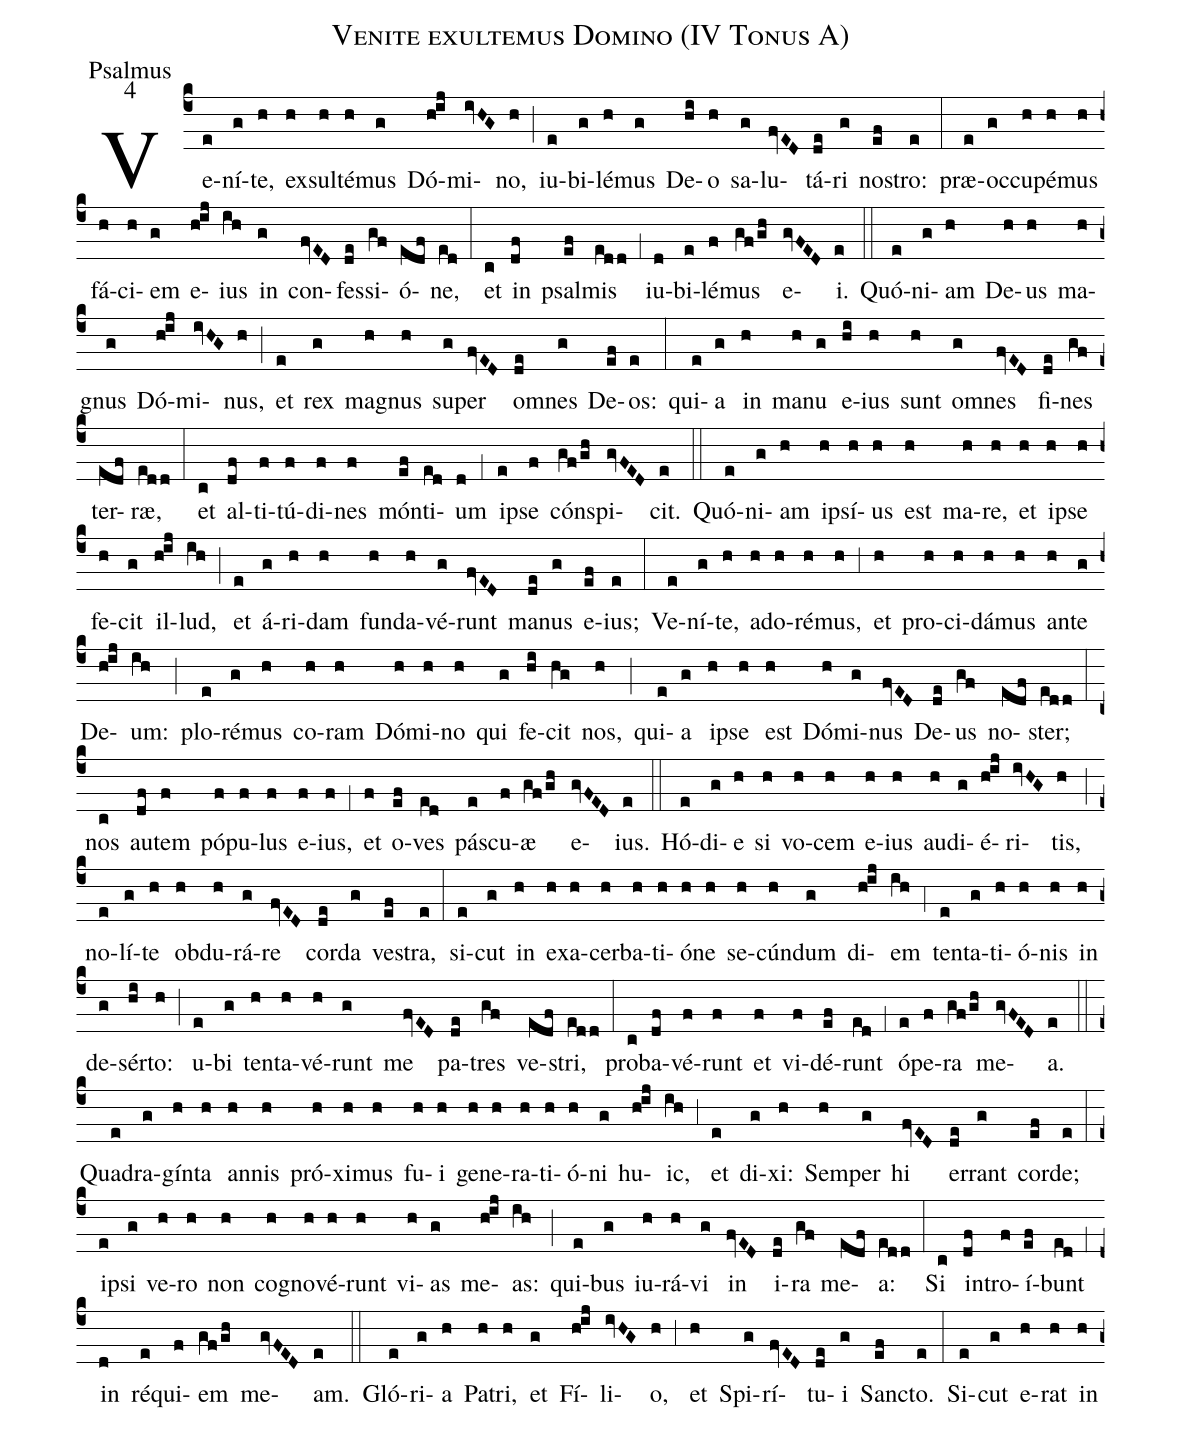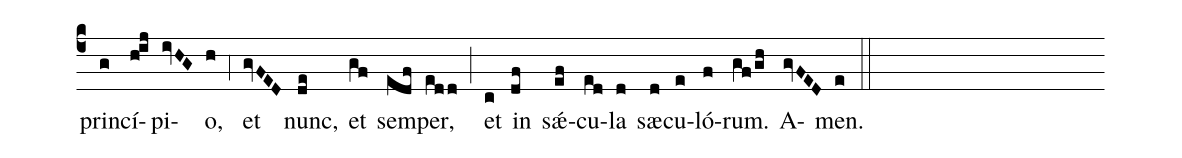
name:Venite exultemus Domino (IV Tonus A);
office-part:Psalmus;
mode:4;
%%
(c4)Ve(e)ní(g)te,(h) ex(h)sul(h)té(h)mus(g) Dó(h!ij)mi(ivHG)no,(h) (;) iu(e)bi(g)lé(h)mus(g) De(hi)o(h) sa(g)lu(fvED)tá(de)ri(g) no(ef)stro:(e) (:)
præ(e)oc(g)cu(h)pé(h)mus(h) fá(h)ci(h)em(g) e(h!ij)ius(ih) in(g) con(fvED)fes(de)si(gf)ó(edf)ne,(ed) (:) et(c) in(df) psal(ef)mis(edd) (,1) iu(d)bi(e)lé(f)mus(gf/gh) e(gvFED)i.(e) (::)

Quó(e)ni(g)am(h) De(h)us(h) ma(h)gnus(g) Dó(h!ij)mi(ivHG)nus,(h) (;) et(e) rex(g) ma(h)gnus(h) su(g)per(fvED) om(de)nes(g) De(ef)os:(e) (:) qui(e)a(g) in(h) ma(h)nu(g) e(hi)ius(h) sunt(h) om(g)nes(fvED) fi(de)nes(gf) ter(edf)ræ,(edd) (:) et(c) al(df)ti(f)tú(f)di(f)nes(f) món(ef)ti(ed)um(d) (,1) i(e)pse(f) cón(gf/gh)spi(gvFED)cit.(e) (::)

Quó(e)ni(g)am(h) i(h)psí(h)us(h) est(h) ma(h)re,(h) et(h) i(h)pse(h) fe(h)cit(g) il(h!ij)lud,(ih) (;) et(e) á(g)ri(h)dam(h) fun(h)da(h)vé(g)runt(fvED) ma(de)nus(g) e(ef)ius;(e) (:)
Ve(e)ní(g)te,(h) a(h)do(h)ré(h)mus,(h) (,3) et(h) pro(h)ci(h)dá(h)mus(h) an(h)te(g) De(h!ij)um:(ih) (;) plo(e)ré(g)mus(h) co(h)ram(h) Dó(h)mi(h)no(h) qui(g) fe(hi)cit(hg) nos,(h) (;) qui(e)a(g) i(h)pse(h) est(h) Dó(h)mi(g)nus(fvED) De(de)us(gf) no(edf)ster;(edd) (:) nos(c) au(df)tem(f) pó(f)pu(f)lus(f) e(f)ius,(f) (,1) et(f) o(ef)ves(ed) pá(e)scu(f)æ(gf/gh) e(gvFED)ius.(e) (::)

Hó(e)di(g)e(h) si(h) vo(h)cem(h) e(h)ius(h) au(h)di(g)é(h!ij)ri(ivHG)tis,(h) (;) no(e)lí(g)te(h) ob(h)du(h)rá(g)re(fvED) cor(de)da(g) ve(ef)stra,(e) (:) si(e)cut(g) in(h) e(h)xa(h)cer(h)ba(h)ti(h)ó(h)ne(h) se(h)cún(h)dum(g) di(h!ij)em(ih) (,4) ten(e)ta(g)ti(h)ó(h)nis(h) in(h) de(g)sér(hi)to:(h) (;) u(e)bi(g) ten(h)ta(h)vé(h)runt(g) me(fvED) pa(de)tres(gf) ve(edf)stri,(edd) (:) pro(c)ba(df)vé(f)runt(f) et(f) vi(f)dé(ef)runt(ed) (,1) ó(e)pe(f)ra(gf/gh) me(gvFED)a.(e) (::)

Qua(e)dra(g)gín(h)ta(h) an(h)nis(h) pró(h)xi(h)mus(h) fu(h)i(h) ge(h)ne(h)ra(h)ti(h)ó(h)ni(g) hu(h!ij)ic,(ih) (,3) et(e) di(g)xi:(h) Sem(h)per(g) hi(fvED) er(de)rant(g) cor(ef)de;(e) (:) i(e)psi(g) ve(h)ro(h) non(h) co(h)gno(h)vé(h)runt(h) vi(h)as(g) me(h!ij)as:(ih) (;) qui(e)bus(g) iu(h)rá(h)vi(g) in(fvED) i(de)ra(gf) me(edf)a:(edd) (:) Si(c) in(df)tro(f)í(ef)bunt(ed) (,1) in(d) ré(e)qui(f)em(gf/gh) me(gvFED)am.(e) (::)

Gló(e)ri(g)a(h) Pa(h)tri,(h) et(g) Fí(h!ij)li(ivHG)o,(h) (,3) et(h) Spi(g)rí(fvED)tu(de)i(g) San(ef)cto.(e) (:) Si(e)cut(g) e(h)rat(h) in(h) prin(g)cí(h!ij)pi(ivHG)o,(h) (,4) et(gvFED) nunc,(de) et(gf) sem(edf)per,(edd) (;) et(c) in(df) s{<sp>'ae</sp>}(ef)cu(ed)la(d) sæ(d)cu(e)ló(f)rum.(gf/gh) A(gvFED)men.(e) (::)
